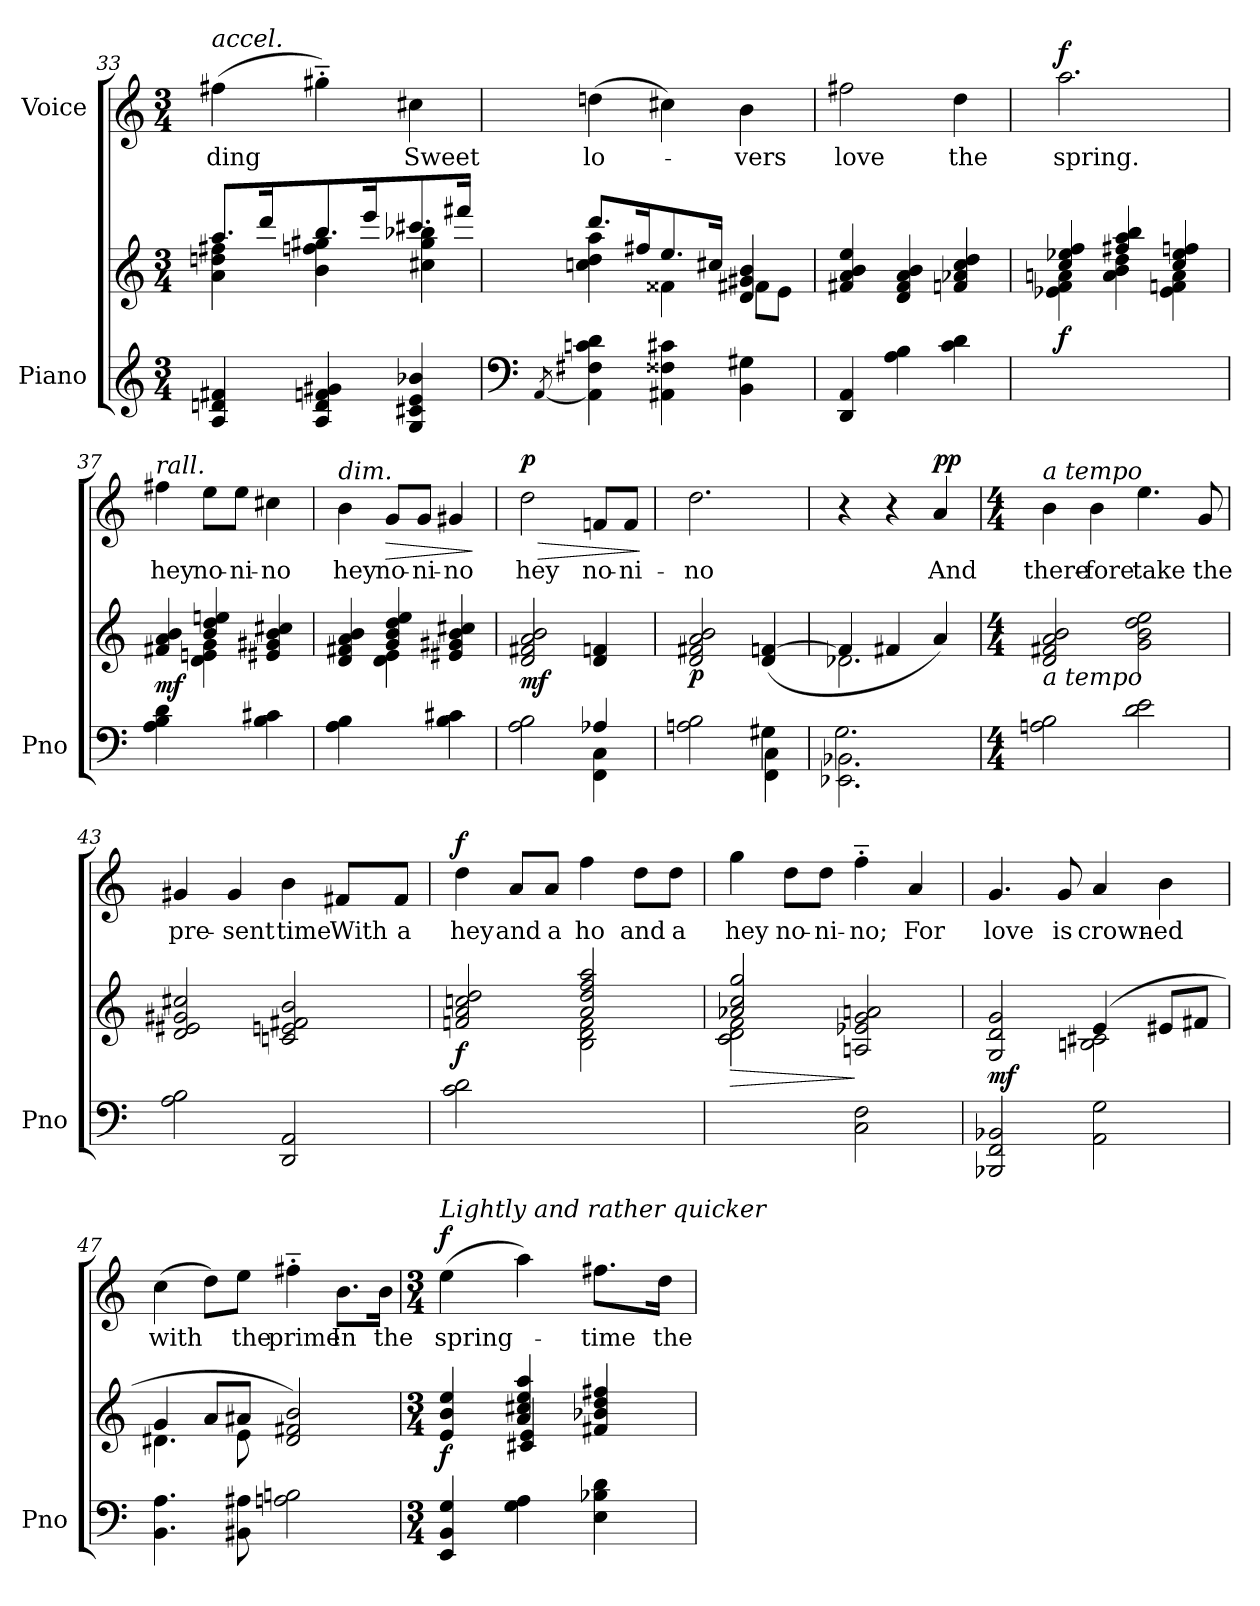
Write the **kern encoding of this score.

**kern	**kern	**dynam	**kern	**text	**dynam
*part2	*part2	*part2	*part1	*part1	*part1
*staff3	*staff2	*staff2/3	*staff1	*staff1	*staff1
*I"Piano	*	*	*I"Voice	*	*
*I'Pno	*	*	*	*	*
!!LO:LB:g=z
*clefG2	*clefG2	*	*clefG2	*	*
*k[]	*k[]	*	*k[]	*	*
*M3/4	*M3/4	*	*M3/4	*	*
=33	=33	=33	=33	=33	=33
*	*^	*	*	*	*
!	!	!	!	!LO:TX:a:i:t=accel.	!	!
!	!	!	!	!	!LO:LY:b	!
4A/ 4dn/ 4f#X/	8.aa/L	4a\ 4ddn\ 4ff#X\	.	(4ff#X\	ding	.
.	16ddd/K	.	.	.	.	.
4A/ 4d/ 4fn/ 4g#X/	8.bb/	4b\ 4ffn\ 4gg#X\	.	4gg#X'~\)	.	.
.	16eee/K	.	.	.	.	.
!	!	!	!	!	!LO:LY:b	!
4G/ 4c#X/ 4e/ 4b-X/	8.ccc#X/	4cc#X\ 4gg#\ 4bb-X\	.	4cc#X\	Sweet	.
.	16fff#X/Jk	.	.	.	.	.
=34	=34	=34	=34	=34	=34	=34
*clefF4	*	*	*	*	*	*
[<8qAA/	.	.	.	.	.	.
!	!	!	!	!	!LO:LY:b	!
4AA\] 4F#X\ 4cn\ 4d\	8.ddd/L	4ccn\ 4dd\ 4aa\	.	(4ddni\	lo-	.
.	16ff#X/K	.	.	.	.	.
4AA#X\ 4F##X\ 4c#X\	8.ee/	4f##X\	.	4cc#X\)	.	.
.	16cc#X/Jk	.	.	.	.	.
!	!	!	!	!	!LO:LY:b	!
4BB\ 4G#X\	4d/ 4g#X/ 4b/	8f#X\L	.	4b\	-vers	.
.	.	8e\J	.	.	.	.
=35	=35	=35	=35	=35	=35	=35
!	!	!	!	!	!LO:LY:b	!
*	*v	*v	*	*	*	*
4DD/ 4AA/	4f#X/ 4a/ 4b/ 4ee/	.	2ff#X\	love	.
4A\ 4B\	4d/ 4f#/ 4a/ 4b/	.	.	.	.
!	!	!	!	!LO:LY:b	!
4c\ 4d\	4fn/ 4a-X/ 4cc/ 4dd/	.	4dd\	the	.
=36	=36	=36	=36	=36	=36
*	*^	*	*	*	*
!	!	!	!LO:DY:a=2	!	!LO:LY:b	!LO:DY:a
2.ryy	4cc/ 4ee-X/ 4ff/	4e-X\ 4f\ 4an\	f	2.aa\	spring.	f
.	4ff#X/ 4aa/ 4bb/	4a\ 4b\ 4dd\	.	.	.	.
.	4cc/ 4ee-/ 4ffn/	4e-\ 4fn\ 4a\	.	.	.	.
!!LO:PB:g=z
=37	=37	=37	=37	=37	=37	=37
!	!	!	!	!LO:TX:a:i:t=rall.	!	!
!	!	!	!LO:DY:b	!	!LO:LY:b	!
4A\ 4B\ 4d\	4f#X/ 4a/ 4b/	4ryy	mf	4ff#X\	hey	.
!	!	!	!	!	!LO:LY:b	!
4ryy	4b/ 4dd/ 4een/	4d\ 4en\ 4g\	.	8ee\L	no-	.
!	!	!	!	!	!LO:LY:b	!
.	.	.	.	8ee\J	-ni-	.
!	!	!	!	!	!LO:LY:b	!
4B\ 4c#X\	4e#X/ 4g#X/ 4b/ 4cc#X/	4ryy	.	4cc#X\	-no	.
=38	=38	=38	=38	=38	=38	=38
!	!	!	!	!LO:TX:a:i:t=dim.	!	!
!	!	!	!	!	!LO:LY:b	!
4A\ 4B\	4d/ 4f#X/ 4a/ 4b/	4ryy	.	4b\	hey	.
!	!	!	!	!	!LO:LY:b	!LO:HP:b
4ryy	4g/ 4b/ 4dd/ 4ee/	4d\ 4e\	.	8g/L	no-	>
!	!	!	!	!	!LO:LY:b	!
.	.	.	.	8g/J	-ni-	.
!	!	!	!	!	!LO:LY:b	!
4B\ 4c#X\	4e#X/ 4g#X/ 4b/ 4cc#X/	4ryy	.	4g#X/	-no	.
*	*v	*v	*	*	*	*
.	.	.	.	.	]
=39	=39	=39	=39	=39	=39
*^	*	*	*	*	*
!	!	!	!LO:DY:b	!	!LO:LY:b	!LO:HP:b
!	!	!	!	!	!	!LO:DY:n=1:a
2A\ 2B\	2ryy	2d/ 2f#X/ 2a/ 2b/	mf	2dd\	hey	> p
!	!	!	!	!	!LO:LY:b	!
4A-X/	4FF\ 4C\	4d/ 4fn/	.	8fni/L	no-	.
!	!	!	!	!	!LO:LY:b	!
.	.	.	.	8f/J	-ni-	.
*v	*v	*	*	*	*	*
.	.	.	.	.	]
=40	=40	=40	=40	=40	=40
*^	*	*	*	*	*
!	!	!	!LO:DY:b	!	!LO:LY:b	!
2ryy	2An\ 2B\	2d/ 2f#X/ 2a/ 2b/	p	2.dd\	-no	.
4G#X\	4FF\ 4C\	(>4d/ [4fn/	.	.	.	.
!!LO:LB:g=z
=41	=41	=41	=41	=41	=41	=41
*	*	*^	*	*	*	*
2.EE-X\ 2.BB-X\	2.G\	4f/]	2.d-X\	.	4r	.	.
.	.	4f#X/	.	.	4r	.	.
!	!	!	!	!	!	!LO:LY:b	!LO:DY:a
.	.	4a/)	.	.	4a/	And	pp
*v	*v	*	*	*	*	*	*
*	*v	*v	*	*	*	*
=42	=42	=42	=42	=42	=42
*M4/4	*M4/4	*	*M4/4	*	*
!	!	!	!LO:TX:a:i:t=a tempo	!	!
!	!LO:TX:b:i:t=a tempo	!	!	!	!
!	!	!	!	!LO:LY:b	!
2An\ 2B\	2d/ 2f#X/ 2a/ 2b/	.	4b\	there-	.
!	!	!	!	!LO:LY:b	!
.	.	.	4b\	-fore	.
!	!	!	!	!LO:LY:b	!
2d\ 2e\	2g\ 2b\ 2dd\ 2ee\	.	4.ee\	take	.
!	!	!	!	!LO:LY:b	!
.	.	.	8g/	the	.
=43	=43	=43	=43	=43	=43
!	!	!	!	!LO:LY:b	!
2A\ 2B\	2d/ 2e#X/ 2g#X/ 2cc#X/	.	4g#X/	pre-	.
!	!	!	!	!LO:LY:b	!
.	.	.	4g#/	-sent	.
!	!	!	!	!LO:LY:b	!
2DD/ 2AA/	2cn/ 2en/ 2f#X/ 2b/	.	4b\	time	.
!	!	!	!	!LO:LY:b	!
.	.	.	8f#X/L	With	.
!	!	!	!	!LO:LY:b	!
.	.	.	8f#/J	a	.
=44	=44	=44	=44	=44	=44
*	*^	*	*	*	*
!	!	!	!LO:DY:b	!	!LO:LY:b	!LO:DY:a
2c\ 2d\	2fn/ 2a/ 2ccn/ 2dd/	2ryy	f	4dd\	hey	f
!	!	!	!	!	!LO:LY:b	!
.	.	.	.	8a/L	and	.
!	!	!	!	!	!LO:LY:b	!
.	.	.	.	8a/J	a	.
!	!	!	!	!	!LO:LY:b	!
2ryy	2a/ 2dd/ 2ff/ 2aa/	2B\ 2d\ 2f\	.	4ff\	ho	.
!	!	!	!	!	!LO:LY:b	!
.	.	.	.	8dd\L	and	.
!	!	!	!	!	!LO:LY:b	!
.	.	.	.	8dd\J	a	.
!!LO:LB:g=z
=45	=45	=45	=45	=45	=45	=45
!	!	!	!LO:HP:b	!	!LO:LY:b	!
2ryy	2a-X/ 2cc/ 2gg/	2c\ 2d\ 2f\	>	4gg\	hey	.
!	!	!	!	!	!LO:LY:b	!
.	.	.	.	8dd\L	no-	.
!	!	!	!	!	!LO:LY:b	!
.	.	.	.	8dd\J	-ni-	.
!	!	!	!	!	!LO:LY:b	!
2C\ 2F\	2An/ 2e-X/ 2g/ 2an/	2ryy	]	4ff'~\	-no;	.
!	!	!	!	!	!LO:LY:b	!
.	.	.	.	4a/	For	.
=46	=46	=46	=46	=46	=46	=46
!	!	!	!LO:DY:b	!	!LO:LY:b	!
2BBB-X/ 2FF/ 2BB-X/	2G/ 2d/ 2g/	2ryy	mf	4.g/	love	.
!	!	!	!	!	!LO:LY:b	!
.	.	.	.	8g/	is	.
!	!	!	!	!	!LO:LY:b	!
2AA\ 2G\	(4e/	2Bn\ 2c#X\	.	4a/	crown-	.
!	!	!	!	!	!LO:LY:b	!
.	8e#X/L	.	.	4b\	-ed	.
.	8f#X/J	.	.	.	.	.
=47	=47	=47	=47	=47	=47	=47
!	!	!	!	!	!LO:LY:b	!
4.BB\ 4.A\	4g/	4.d#X\	.	(4cc\	with	.
.	8a/L	.	.	8dd\L)	.	.
!	!	!	!	!	!LO:LY:b	!
8BB#X\ 8A#X\	8a#X/J	8e\	.	8ee\J	the	.
!	!	!	!	!	!LO:LY:b	!
2An\ 2Bn\	2d#/ 2f#X/ 2b/)	2ryy	.	4ff#X'~\	prime	.
!	!	!	!	!	!LO:LY:b	!
.	.	.	.	8.b\L	In	.
!	!	!	!	!	!LO:LY:b	!
.	.	.	.	16b\Jk	the	.
!!LO:LB:g=z
=48	=48	=48	=48	=48	=48	=48
*M3/4	*M3/4	*	*	*M3/4	*	*
*^	*	*	*	*	*	*
!	!	!	!	!	!LO:TX:a:i:t=Lightly and rather quicker	!	!
!	!	!	!	!LO:DY:b	!	!LO:LY:b	!LO:DY:a
4EE/ 4BB/ 4G/	4ryy	4e/ 4b/ 4ee/	4ryy	f	(4ee\	spring-	f
4ryy	4G\ 4A\	4a/ 4cc#X/ 4ee/ 4aa/	4c#X/ 4e/	.	4aa\)	.	.
!	!	!	!	!	!	!LO:LY:b	!
4E\ 4B-X\ 4d\	4ryy	4f#X/ 4b-X/ 4dd/ 4ff#X/	4ryy	.	8.ff#X\L	-time	.
!	!	!	!	!	!	!LO:LY:b	!
.	.	.	.	.	16dd\Jk	the	.
*v	*v	*	*	*	*	*	*
*	*v	*v	*	*	*	*
=	=	=	=	=	=
*-	*-	*-	*-	*-	*-
